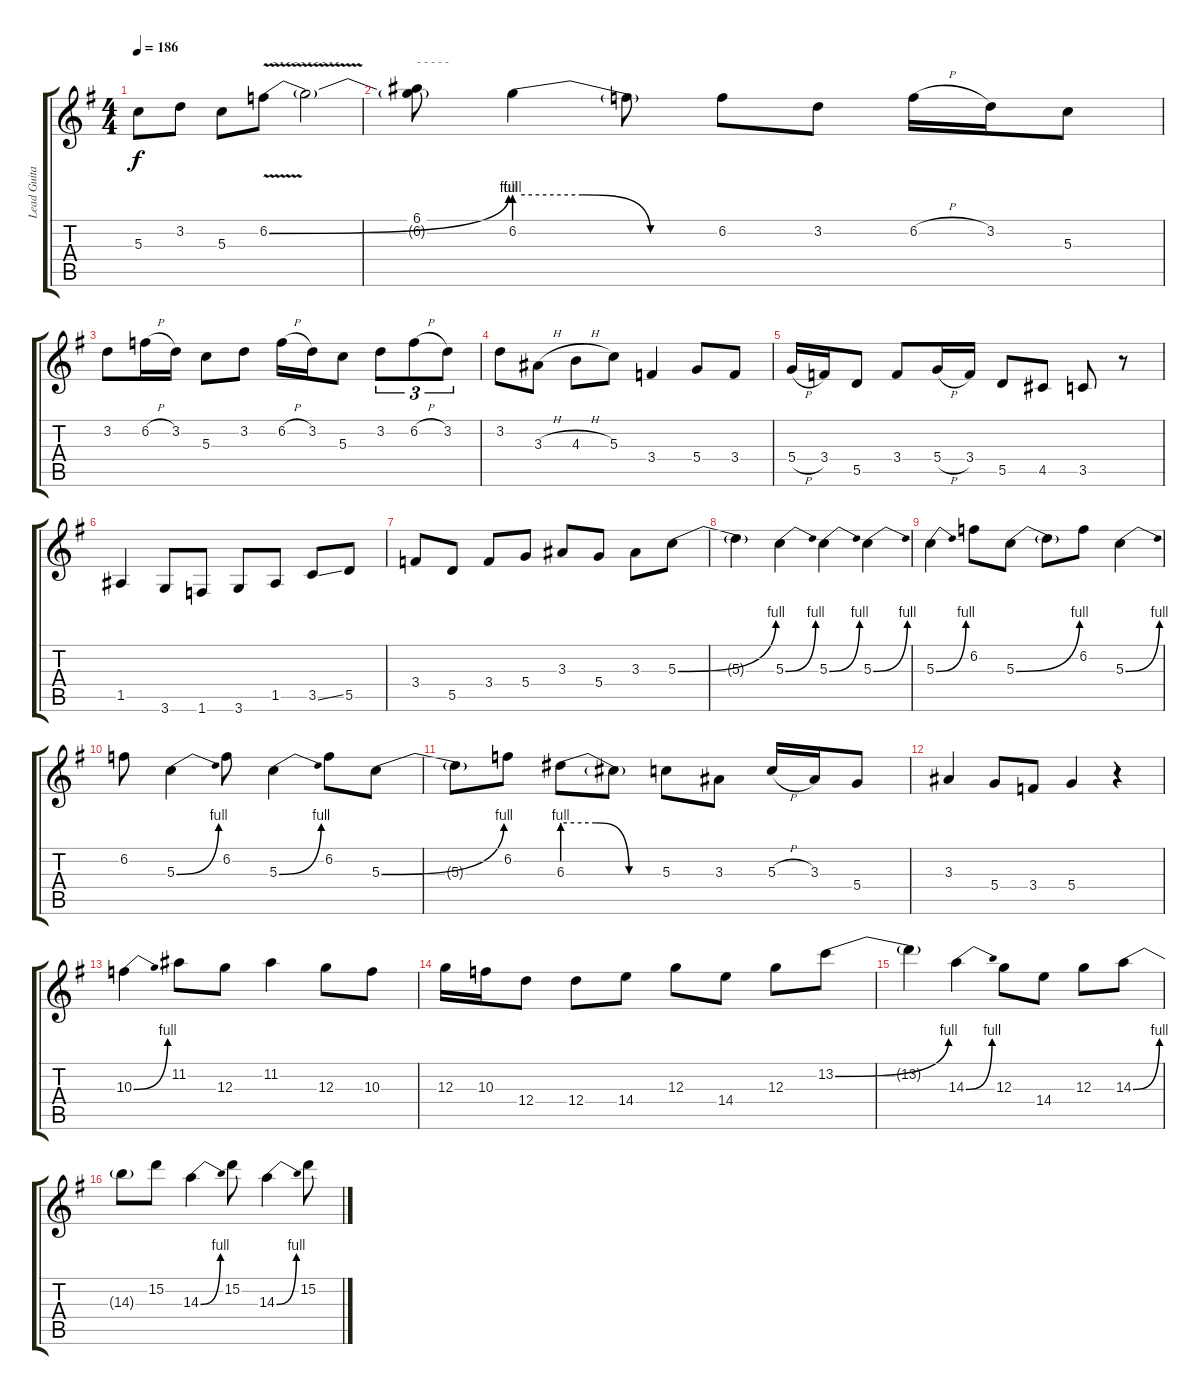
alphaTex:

\track ("Lead Guitar" "Lead Guita") {instrument distortionguitar}
\staff {score tabs}
\tuning (E4 B3 G3 D3 A2 E2) {hide}
\ts (4 4)
\tempo 186
\clef g2
\ks g
5.3.8{dy f} 3.2.8 5.3.8 6.2{be (bend 0 0 60 4) v}.8{txt "   - - - - - - - - - -"} 6.2{t}.2 |
(6.1 6.2{t}).8{txt "- - - - - "} 6.2{be (custom 0 4 20 4 40 0 60 0)}.4 6.2{t}.8 6.2.8 3.2.8 6.2{h}.16 3.2.16 5.3.8 |
3.2.8 6.2{h}.16 3.2.16 5.3.8 3.2.8 6.2{h}.16 3.2.16 5.3.8 3.2.8{tu (3 2)} 6.2{h}.8{tu (3 2)} 3.2.8{tu (3 2)} |
3.2.8 3.3{h}.8 4.3{h}.8 5.3.8 3.4.4 5.4.8 3.4.8 |
5.4{h}.16 3.4.16 5.5.8 3.4.8 5.4{h}.16 3.4.16 5.5.8 4.5.8 3.5.8 r.8 |
1.5.4 3.6.8 1.6.8 3.6.8 1.5.8 3.5{ss}.8 5.5.8 |
3.4.8 5.5.8 3.4.8 5.4.8 3.3.8 5.4.8 3.3.8 5.3{be (bend 0 0 60 4)}.8 |
5.3{t}.4 5.3{be (bend 0 0 60 4)}.4 5.3{be (bend 0 0 60 4)}.4 5.3{be (bend 0 0 60 4)}.4 |
5.3{be (bend 0 0 60 4)}.4 6.2.8 5.3{be (bend 0 0 60 4)}.8 5.3{t}.8 6.2.8 5.3{be (bend 0 0 60 4)}.4 |
6.2.8 5.3{be (bend 0 0 60 4)}.4 6.2.8 5.3{be (bend 0 0 60 4)}.4 6.2.8 5.3{be (bend 0 0 60 4)}.8 |
5.3{t}.8 6.2.8 6.3{be (custom 0 4 20 4 40 0 60 0)}.8 6.3{t}.8 5.3.8 3.3.8 5.3{h}.16 3.3.16 5.4.8 |
3.3.4 5.4.8 3.4.8 5.4.4 r.4 |
10.3{be (bend 0 0 60 4)}.4 11.2.8 12.3.8 11.2.4 12.3.8 10.3.8 |
12.3.16 10.3.16 12.4.8 12.4.8 14.4.8 12.3.8 14.4.8 12.3.8 13.2{be (bend 0 0 60 4)}.8 |
13.2{t}.4 14.3{be (bend 0 0 60 4)}.4 12.3.8 14.4.8 12.3.8 14.3{be (bend 0 0 60 4)}.8 |
14.3{t}.8 15.2.8 14.3{be (bend 0 0 60 4)}.4 15.2.8 14.3{be (bend 0 0 60 4)}.4 15.2.8
